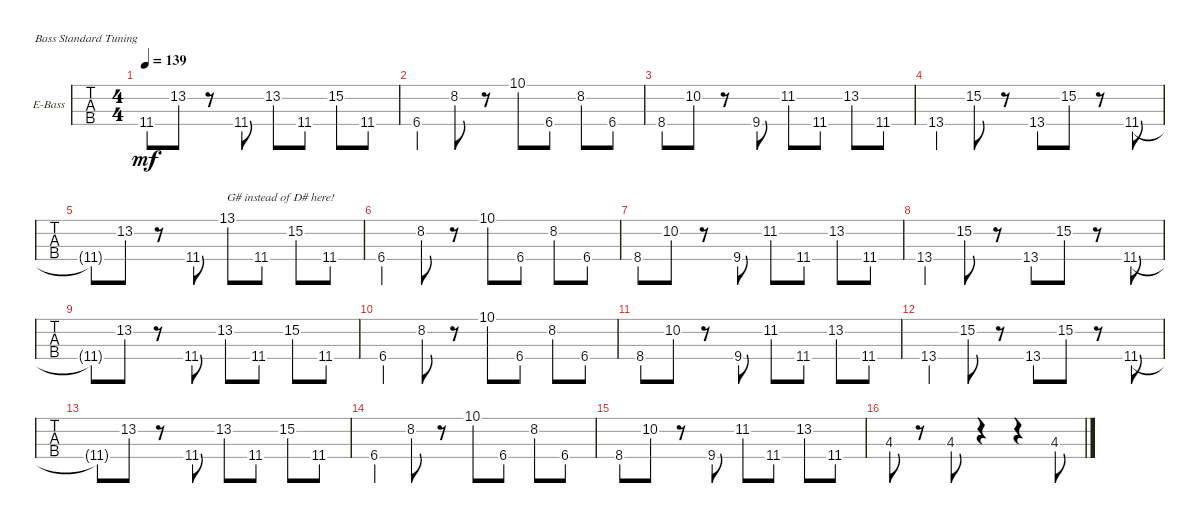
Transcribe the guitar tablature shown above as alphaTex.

\defaultSystemsLayout 4
\bracketExtendMode groupsimilarinstruments
\firstSystemTrackNameOrientation horizontal
\otherSystemsTrackNameOrientation horizontal
\track ("Electric Bass" "E-Bass") {solo instrument electricbassfinger}
\staff {tabs}
\tuning (G2 D2 A1 E1)
\ts (4 4)
\tempo 139
\clef f4
\ks c
11.4{t}.8{dy mf} 13.2.8 r.8 11.4.8 13.2.8 11.4.8 15.2.8 11.4.8 |
6.4.4 8.2.8 r.8 10.1{st}.8 6.4{st}.8 8.2.8 6.4.8 |
8.4.8 10.2.8 r.8 9.4.8 11.2.8 11.4.8 13.2.8 11.4.8 |
13.4.4 15.2.8 r.8 13.4.8 15.2.8 r.8 11.4.8 |
11.4{t}.8 13.2.8 r.8 11.4.8 13.1.8{txt "G# instead of D# here!"} 11.4.8 15.2.8 11.4.8 |
6.4.4 8.2.8 r.8 10.1{st}.8 6.4{st}.8 8.2.8 6.4.8 |
8.4.8 10.2.8 r.8 9.4.8 11.2.8 11.4.8 13.2.8 11.4.8 |
13.4.4 15.2.8 r.8 13.4.8 15.2.8 r.8 11.4.8 |
11.4{t}.8 13.2.8 r.8 11.4.8 13.2.8 11.4.8 15.2.8 11.4.8 |
6.4.4 8.2.8 r.8 10.1{st}.8 6.4{st}.8 8.2.8 6.4.8 |
8.4.8 10.2.8 r.8 9.4.8 11.2.8 11.4.8 13.2.8 11.4.8 |
13.4.4 15.2.8 r.8 13.4.8 15.2.8 r.8 11.4.8 |
11.4{t}.8 13.2.8 r.8 11.4.8 13.2.8 11.4.8 15.2.8 11.4.8 |
6.4.4 8.2.8 r.8 10.1{st}.8 6.4{st}.8 8.2.8 6.4.8 |
8.4.8 10.2.8 r.8 9.4.8 11.2.8 11.4.8 13.2.8 11.4.8 |
4.3.8 r.8 4.3.8 r.4 r.4 4.3.8
